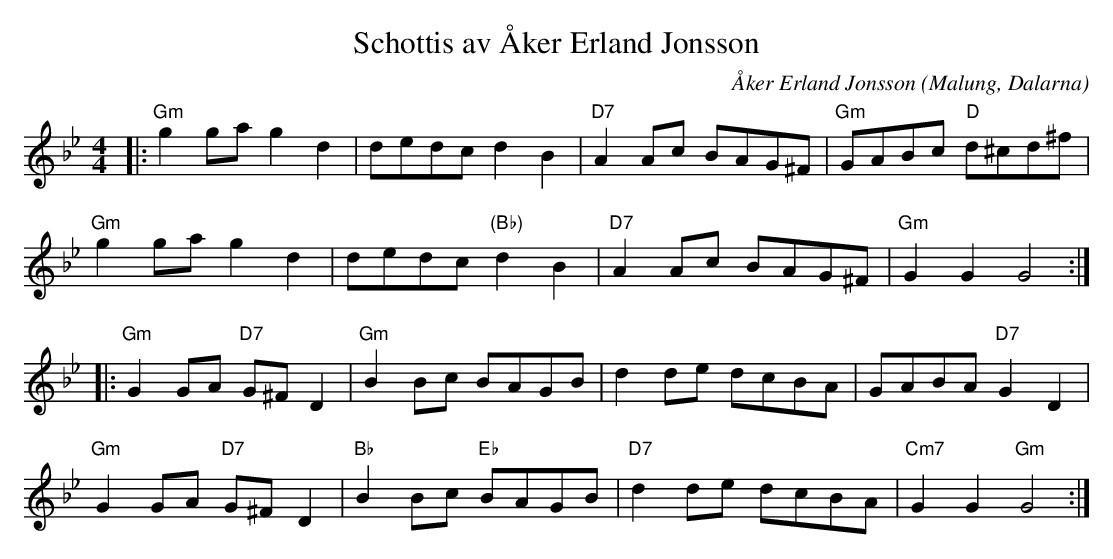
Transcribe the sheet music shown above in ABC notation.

X:1
T:Schottis av Åker Erland Jonsson
O:Malung, Dalarna
C:Åker Erland Jonsson
M:4/4
L:1/8
K:Gm
V:1
|: "Gm" g2 ga g2 d2 | dedc d2 B2 | "D7" A2 Ac BAG^F | "Gm" GABc "D" d^cd^f |
"Gm" g2 ga g2 d2 | dedc "(Bb)" d2 B2 | "D7" A2Ac BAG^F | "Gm" G2 G2 G4 :|
|: "Gm" G2 GA "D7" G^F D2 | "Gm" B2 Bc BAGB | d2 de dcBA | GABA "D7" G2 D2 |
"Gm" G2 GA "D7" G^F D2 | "Bb" B2 Bc "Eb" BAGB | "D7" d2de dcBA | "Cm7" G2 G2 "Gm" G4 :|
